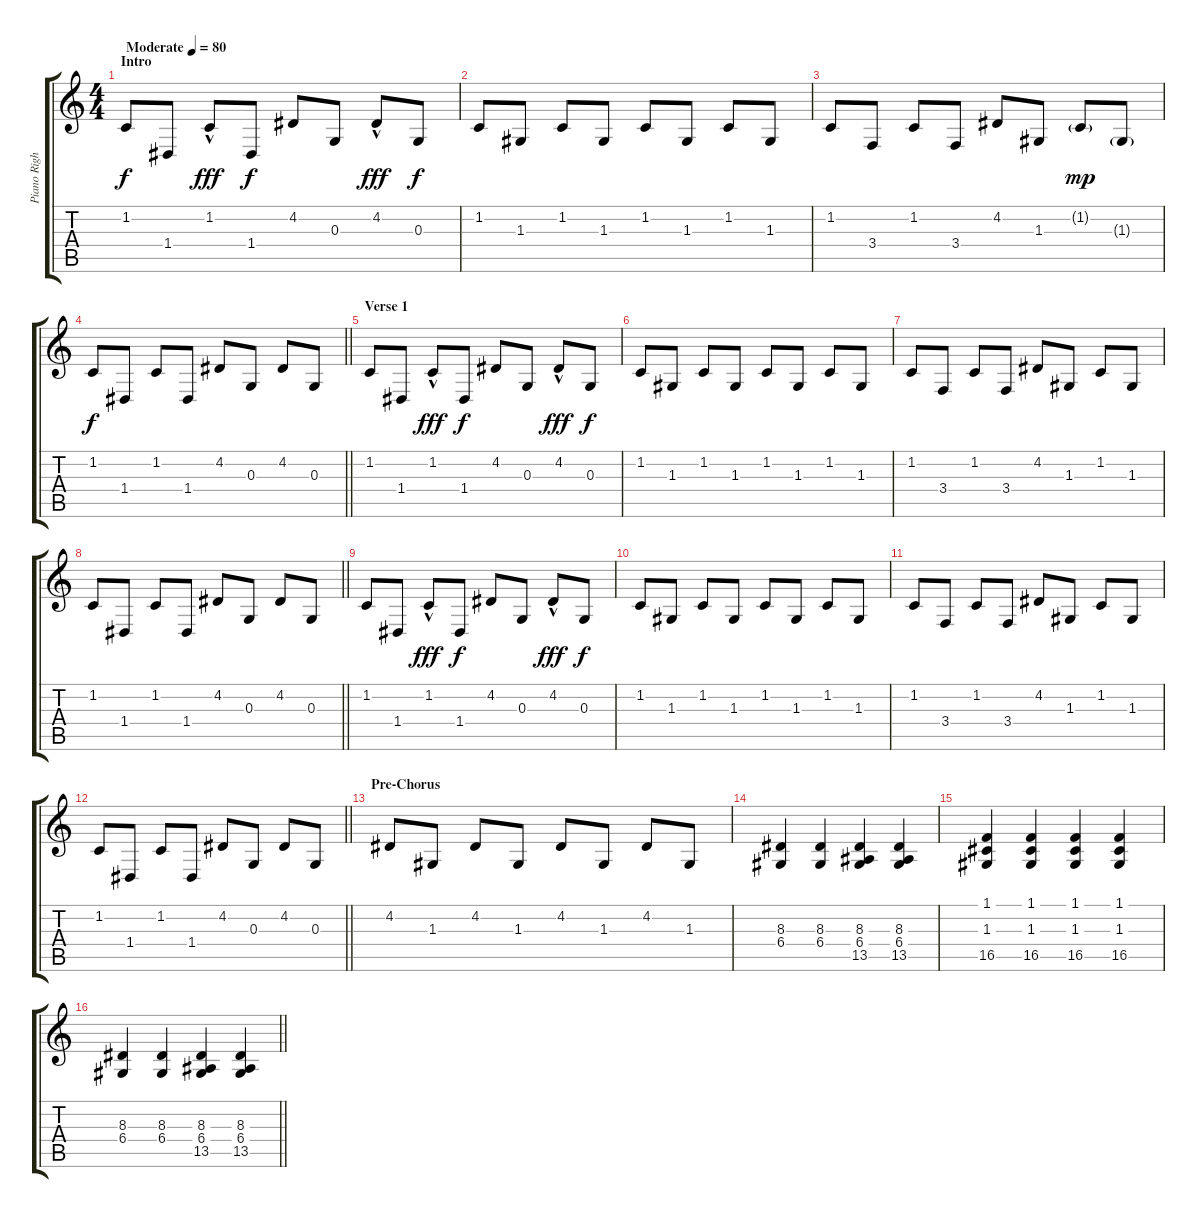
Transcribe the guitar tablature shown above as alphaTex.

\track ("Piano Right" "Piano Righ") {instrument acousticgrandpiano}
\staff {score tabs}
\tuning (E4 B3 G3 D3 A2 E2) {hide}
\ts (4 4)
\section ("" "Intro")
\tempo (80 "Moderate")
\clef g2
\ks c
1.2.8{dy f instrument acousticgrandpiano} 1.4.8 1.2{hac}.8{dy fff} 1.4.8{dy f} 4.2.8 0.3.8 4.2{hac}.8{dy fff} 0.3.8{dy f} |
1.2.8 1.3.8 1.2.8 1.3.8 1.2.8 1.3.8 1.2.8 1.3.8 |
1.2.8 3.4.8 1.2.8 3.4.8 4.2.8 1.3.8 1.2{g}.8{dy mp} 1.3{g}.8 |
\barLineRight lightlight
1.2.8{dy f} 1.4.8 1.2.8 1.4.8 4.2.8 0.3.8 4.2.8 0.3.8 |
\section ("" "Verse 1")
1.2.8 1.4.8 1.2{hac}.8{dy fff} 1.4.8{dy f} 4.2.8 0.3.8 4.2{hac}.8{dy fff} 0.3.8{dy f} |
1.2.8 1.3.8 1.2.8 1.3.8 1.2.8 1.3.8 1.2.8 1.3.8 |
1.2.8 3.4.8 1.2.8 3.4.8 4.2.8 1.3.8 1.2.8 1.3.8 |
\barLineRight lightlight
1.2.8 1.4.8 1.2.8 1.4.8 4.2.8 0.3.8 4.2.8 0.3.8 |
1.2.8 1.4.8 1.2{hac}.8{dy fff} 1.4.8{dy f} 4.2.8 0.3.8 4.2{hac}.8{dy fff} 0.3.8{dy f} |
1.2.8 1.3.8 1.2.8 1.3.8 1.2.8 1.3.8 1.2.8 1.3.8 |
1.2.8 3.4.8 1.2.8 3.4.8 4.2.8 1.3.8 1.2.8 1.3.8 |
\barLineRight lightlight
1.2.8 1.4.8 1.2.8 1.4.8 4.2.8 0.3.8 4.2.8 0.3.8 |
\section ("" "Pre-Chorus")
4.2.8 1.3.8 4.2.8 1.3.8 4.2.8 1.3.8 4.2.8 1.3.8 |
(8.3 6.4).4 (8.3 6.4).4 (8.3 6.4 13.5).4 (8.3 6.4 13.5).4 |
(1.1 1.3 16.5).4 (1.1 1.3 16.5).4 (1.1 1.3 16.5).4 (1.1 1.3 16.5).4 |
\barLineRight lightlight
(8.3 6.4).4 (8.3 6.4).4 (8.3 6.4 13.5).4 (8.3 6.4 13.5).4
